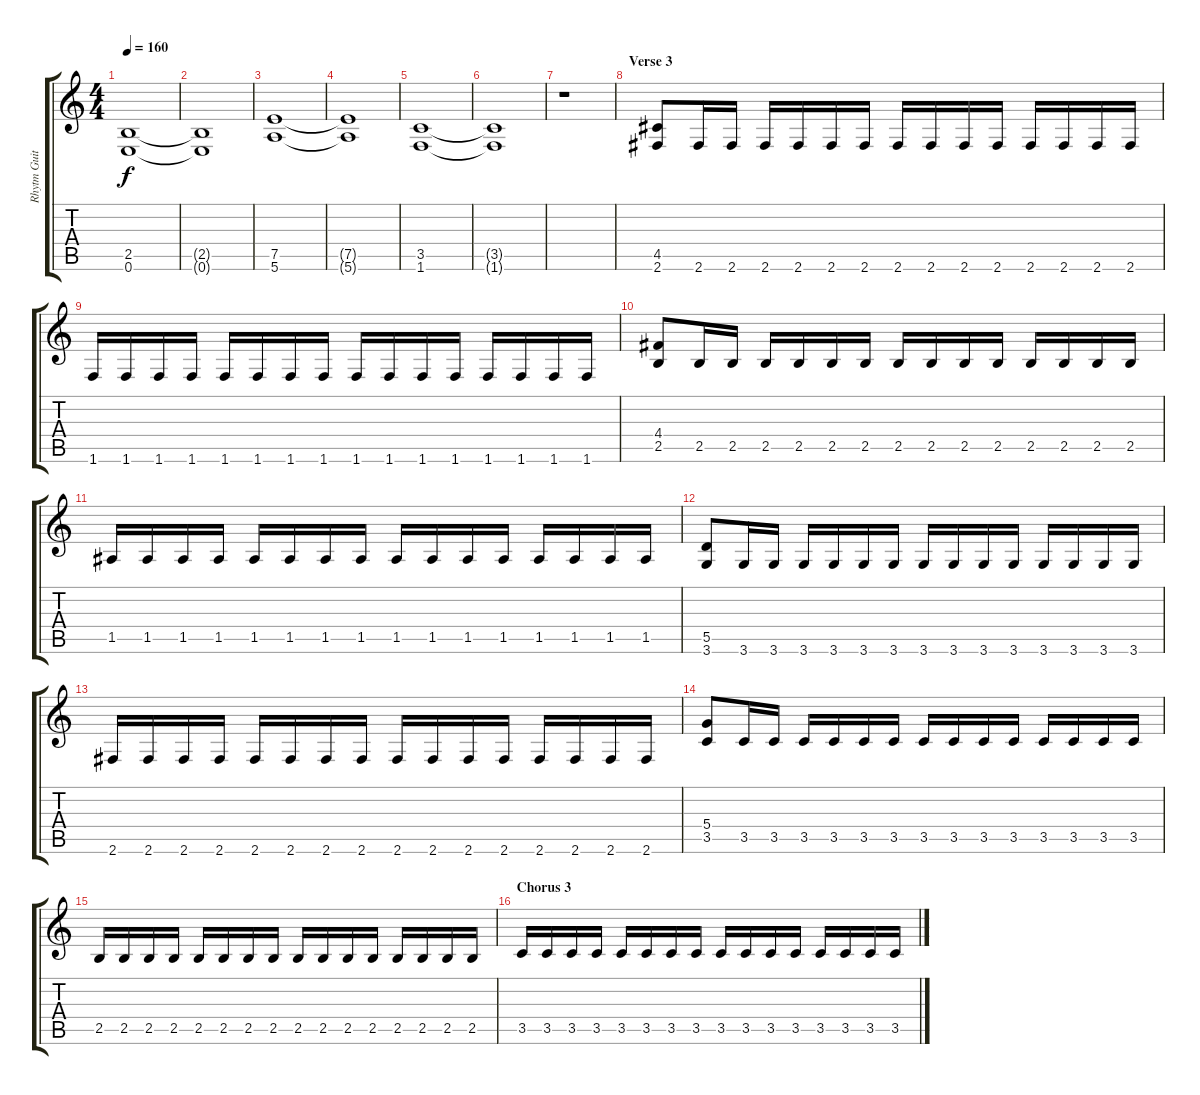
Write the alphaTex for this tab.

\track ("Rhytm Guitar" "Rhytm Guit") {instrument distortionguitar}
\staff {score tabs}
\tuning (E4 B3 G3 D3 A2 E2) {hide}
\ts (4 4)
\tempo 160
\clef g2
\ks c
(2.5 0.6).1{dy f} |
(2.5{t} 0.6{t}).1 |
(7.5 5.6).1 |
(7.5{t} 5.6{t}).1 |
(3.5 1.6).1 |
(3.5{t} 1.6{t}).1 |
r.1 |
\section ("" "Verse 3")
(4.5 2.6).8 2.6.16 2.6.16 2.6.16 2.6.16 2.6.16 2.6.16 2.6.16 2.6.16 2.6.16 2.6.16 2.6.16 2.6.16 2.6.16 2.6.16 |
1.6.16 1.6.16 1.6.16 1.6.16 1.6.16 1.6.16 1.6.16 1.6.16 1.6.16 1.6.16 1.6.16 1.6.16 1.6.16 1.6.16 1.6.16 1.6.16 |
(4.4 2.5).8 2.5.16 2.5.16 2.5.16 2.5.16 2.5.16 2.5.16 2.5.16 2.5.16 2.5.16 2.5.16 2.5.16 2.5.16 2.5.16 2.5.16 |
1.5.16 1.5.16 1.5.16 1.5.16 1.5.16 1.5.16 1.5.16 1.5.16 1.5.16 1.5.16 1.5.16 1.5.16 1.5.16 1.5.16 1.5.16 1.5.16 |
(5.5 3.6).8 3.6.16 3.6.16 3.6.16 3.6.16 3.6.16 3.6.16 3.6.16 3.6.16 3.6.16 3.6.16 3.6.16 3.6.16 3.6.16 3.6.16 |
2.6.16 2.6.16 2.6.16 2.6.16 2.6.16 2.6.16 2.6.16 2.6.16 2.6.16 2.6.16 2.6.16 2.6.16 2.6.16 2.6.16 2.6.16 2.6.16 |
(5.4 3.5).8 3.5.16 3.5.16 3.5.16 3.5.16 3.5.16 3.5.16 3.5.16 3.5.16 3.5.16 3.5.16 3.5.16 3.5.16 3.5.16 3.5.16 |
2.5.16 2.5.16 2.5.16 2.5.16 2.5.16 2.5.16 2.5.16 2.5.16 2.5.16 2.5.16 2.5.16 2.5.16 2.5.16 2.5.16 2.5.16 2.5.16 |
\section ("" "Chorus 3")
3.5.16 3.5.16 3.5.16 3.5.16 3.5.16 3.5.16 3.5.16 3.5.16 3.5.16 3.5.16 3.5.16 3.5.16 3.5.16 3.5.16 3.5.16 3.5.16
